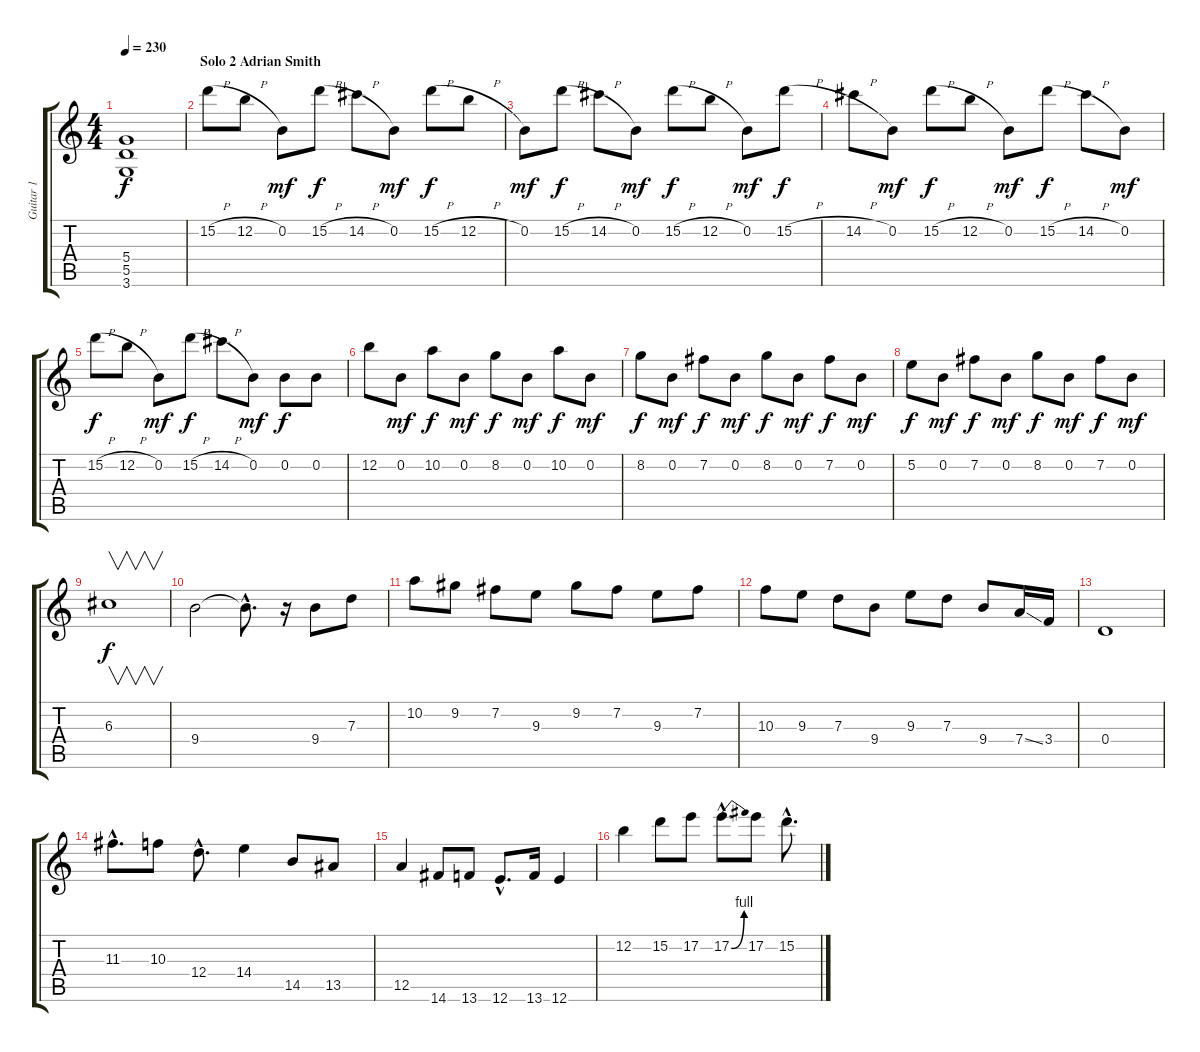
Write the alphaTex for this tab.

\track ("Guitar 1" "Guitar 1") {instrument distortionguitar}
\staff {score tabs}
\tuning (E4 B3 G3 D3 A2 E2) {hide}
\ts (4 4)
\tempo 230
\clef g2
\ks c
(5.4 5.5 3.6).1{dy f} |
\section ("" "Solo 2 Adrian Smith")
15.2{h}.8 12.2{h}.8 0.2.8{dy mf} 15.2{h}.8{dy f} 14.2{h}.8 0.2.8{dy mf} 15.2{h}.8{dy f} 12.2{h}.8 |
0.2.8{dy mf} 15.2{h}.8{dy f} 14.2{h}.8 0.2.8{dy mf} 15.2{h}.8{dy f} 12.2{h}.8 0.2.8{dy mf} 15.2{h}.8{dy f} |
14.2{h}.8 0.2.8{dy mf} 15.2{h}.8{dy f} 12.2{h}.8 0.2.8{dy mf} 15.2{h}.8{dy f} 14.2{h}.8 0.2.8{dy mf} |
15.2{h}.8{dy f} 12.2{h}.8 0.2.8{dy mf} 15.2{h}.8{dy f} 14.2{h}.8 0.2.8{dy mf} 0.2.8{dy f} 0.2.8 |
12.2.8 0.2.8{dy mf} 10.2.8{dy f} 0.2.8{dy mf} 8.2.8{dy f} 0.2.8{dy mf} 10.2.8{dy f} 0.2.8{dy mf} |
8.2.8{dy f} 0.2.8{dy mf} 7.2.8{dy f} 0.2.8{dy mf} 8.2.8{dy f} 0.2.8{dy mf} 7.2.8{dy f} 0.2.8{dy mf} |
5.2.8{dy f} 0.2.8{dy mf} 7.2.8{dy f} 0.2.8{dy mf} 8.2.8{dy f} 0.2.8{dy mf} 7.2.8{dy f} 0.2.8{dy mf} |
6.3.1{v dy f} |
9.4.2 9.4{hac t}.8{d} r.16 9.4.8 7.3.8 |
10.2.8 9.2.8 7.2.8 9.3.8 9.2.8 7.2.8 9.3.8 7.2.8 |
10.3.8 9.3.8 7.3.8 9.4.8 9.3.8 7.3.8 9.4.8 7.4{ss}.16 3.4.16 |
0.4.1 |
11.3{hac}.8{d} 10.3.8 12.4{hac}.8{d} 14.4.4 14.5.8 13.5.8 |
12.5.4 14.6.8 13.6.8 12.6{hac}.8{d} 13.6.16 12.6.4 |
12.2.4 15.2.8 17.2.8 17.2{be (bend 0 0 60 4) hac}.8{d} 17.2.8 15.2{hac}.8{d}
